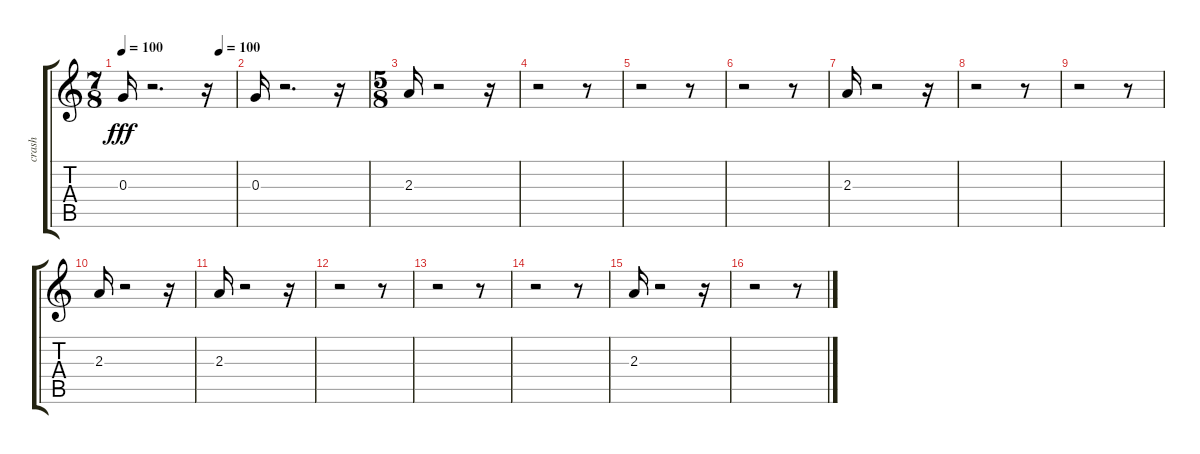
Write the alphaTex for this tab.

\track ("crash" "crash") {instrument acousticguitarsteel}
\staff {score tabs}
\tuning (E4 B3 G3 D3 A2 E2) {hide}
\ts (7 8)
\tempo 100
\tempo (100 0.8571428571428571)
\clef g2
\ks c
0.3.16{dy fff} r.2{d} r.16 |
0.3.16 r.2{d} r.16 |
\ts (5 8)
2.3.16 r.2 r.16 |
r.2 r.8 |
r.2 r.8 |
r.2 r.8 |
2.3.16 r.2 r.16 |
r.2 r.8 |
r.2 r.8 |
2.3.16 r.2 r.16 |
2.3.16 r.2 r.16 |
r.2 r.8 |
r.2 r.8 |
r.2 r.8 |
2.3.16 r.2 r.16 |
r.2 r.8
